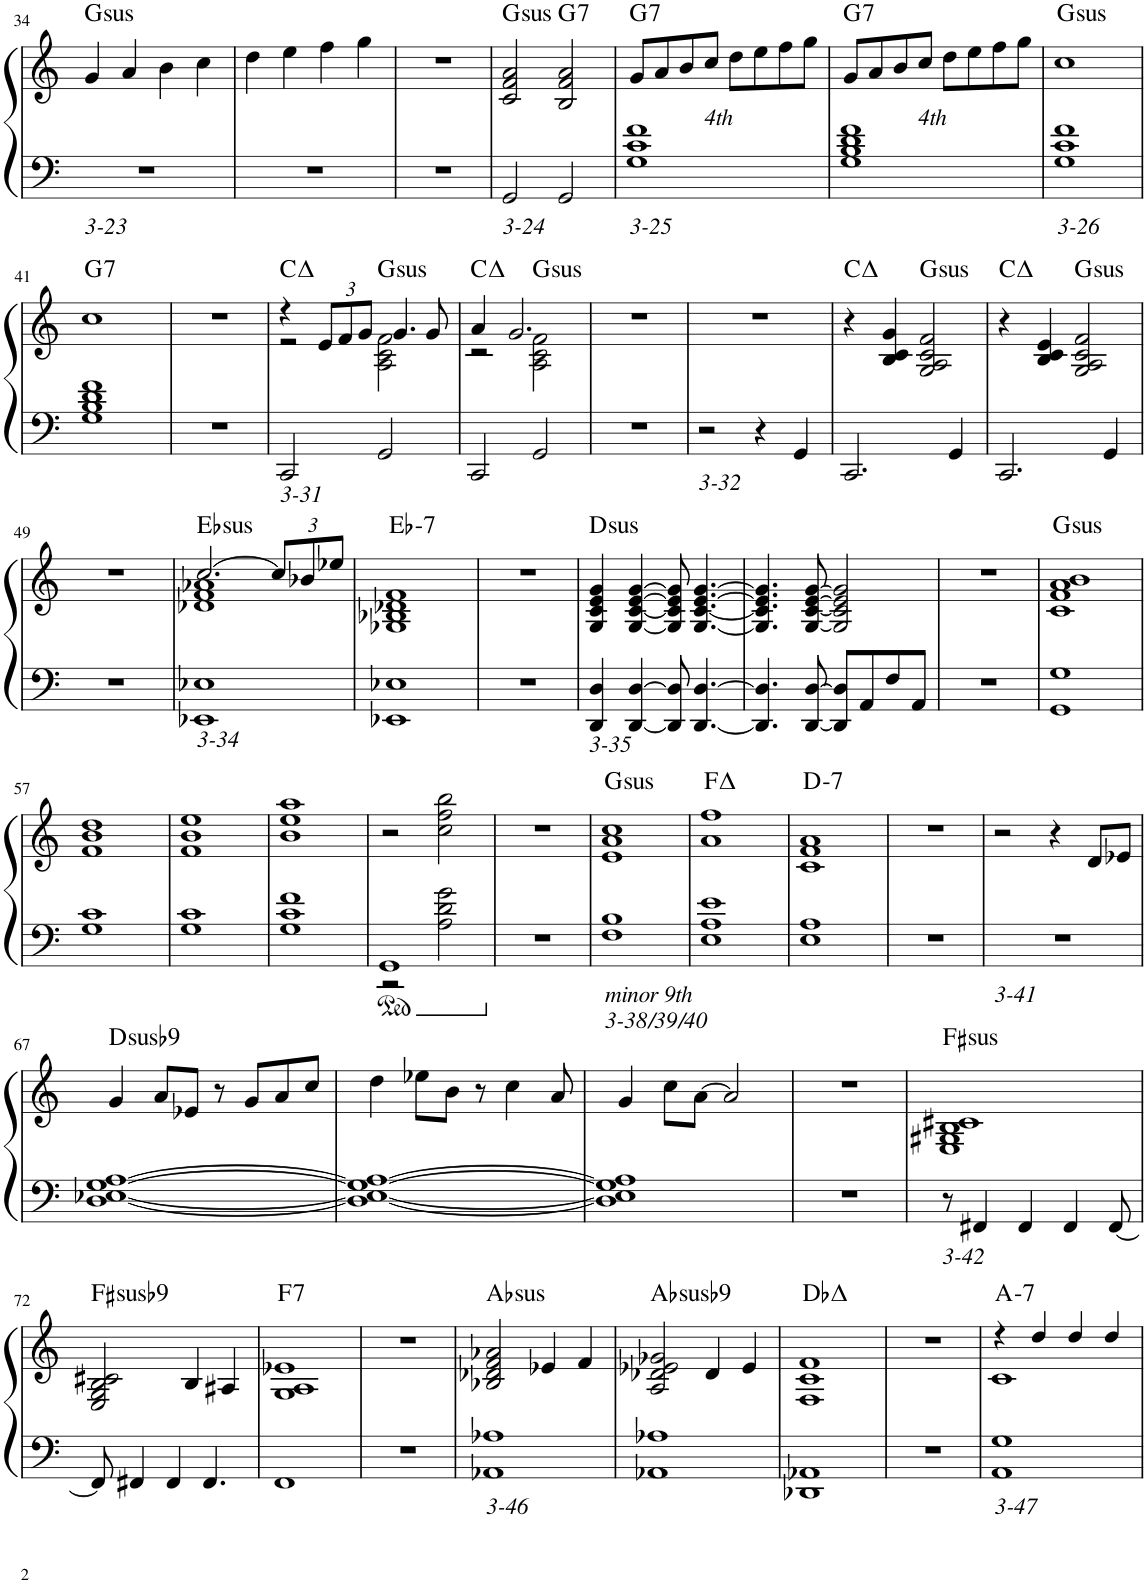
**kern	**kern	**harte
*part1	*part1	*part1
*staff2	*staff1	*
*I"Piano	*	*
*I'Pno.	*	*
!!LO:PB:g=z
*clefF4	*clefG2	*
*k[]	*k[]	*
*M4/4	*M4/4	*
=34	=34	=34
!LO:TX:b:i:t=3-23	!	!LO:H:kt=sus
1r	4g/	G:sus4
.	4a/	.
.	4b\	.
.	4cc\	.
=35	=35	=35
1r	4dd\	.
.	4ee\	.
.	4ff\	.
.	4gg\	.
=36	=36	=36
1r	1r	.
=37	=37	=37
!LO:TX:b:i:t=3-24	!	!LO:H:kt=sus
2GG/	2c/ 2f/ 2a/	G:sus4
!	!	!LO:H:kt=7
2GG/	2B/ 2f/ 2a/	G:7
=38	=38	=38
!LO:TX:b:i:t=3-25	!	!LO:H:kt=7
1G 1c 1f	8g/L	G:7
.	8a/	.
.	8b/	.
!	!LO:TX:b:i:t=4th	!
.	8cc/J	.
.	8dd\L	.
.	8ee\	.
.	8ff\	.
.	8gg\J	.
=39	=39	=39
!	!	!LO:H:kt=7
1G 1B 1d 1f	8g/L	G:7
.	8a/	.
.	8b/	.
!	!LO:TX:b:i:t=4th	!
.	8cc/J	.
.	8dd\L	.
.	8ee\	.
.	8ff\	.
.	8gg\J	.
=40	=40	=40
!LO:TX:b:i:t=3-26	!	!LO:H:kt=sus
1G 1c 1f	1cc	G:sus4
!!LO:LB:g=z
=41	=41	=41
!	!	!LO:H:kt=7
1G 1B 1d 1f	1cc	G:7
=42	=42	=42
1r	1r	.
=43	=43	=43
*	*^	*
!LO:TX:b:i:t=3-31	!	!	!
2CC/	4r	2r	C:maj
*	*Xbrackettup	*	*
.	12e/L	.	.
.	12f/	.	.
.	12g/J	.	.
!	!	!	!LO:H:kt=sus
2GG/	4.g/	2A\ 2c\ 2f\	G:sus4
.	8g/	.	.
=44	=44	=44	=44
2CC/	4a/	2r	C:maj
.	2.g/	.	.
!	!	!	!LO:H:kt=sus
2GG/	.	2A\ 2c\ 2f\	G:sus4
*	*v	*v	*
=45	=45	=45
1r	1r	.
=46	=46	=46
!LO:TX:b:i:t=3-32	!	!
2r	1r	.
4r	.	.
4GG/	.	.
=47	=47	=47
2.CC/	4r	C:maj
.	4B/ 4c/ 4g/	.
!	!	!LO:H:kt=sus
.	2G/ 2A/ 2c/ 2f/	G:sus4
4GG/	.	.
=48	=48	=48
2.CC/	4r	C:maj
.	4B/ 4c/ 4e/	.
!	!	!LO:H:kt=sus
.	2G/ 2A/ 2c/ 2f/	G:sus4
4GG/	.	.
!!LO:LB:g=z
=49	=49	=49
1r	1r	.
=50	=50	=50
*	*^	*
!LO:TX:b:i:t=3-34	!	!	!LO:H:kt=sus
1EE-X 1E-X	[2.cc/	1d-X 1f 1a-X	Eb:sus4
.	12cc/L]	.	.
.	12b-X/	.	.
.	12ee-X/J	.	.
*	*v	*v	*
=51	=51	=51
!	!	!LO:H:kt=7
1EE-X 1E-X	1G-X 1B-X 1d-X 1f	Eb:min7
=52	=52	=52
1r	1r	.
=53	=53	=53
!LO:TX:b:i:t=3-35	!	!LO:H:kt=sus
4DD/ 4D/	4G/ 4c/ 4e/ 4g/	D:sus4
[4DD/ [4D/	[4G/ [4c/ [4e/ [4g/	.
8DD/] 8D/]	8G/] 8c/] 8e/] 8g/]	.
[4.DD/ [4.D/	[4.G/ [4.c/ [4.e/ [4.g/	.
=54	=54	=54
4.DD/] 4.D/]	4.G/] 4.c/] 4.e/] 4.g/]	.
[8DD/ [8D/	[8G/ [8c/ [8e/ [8g/	.
8DD/] 8D/]L	2G/] 2c/] 2e/] 2g/]	.
8AA/	.	.
8F/	.	.
8AA/J	.	.
=55	=55	=55
1r	1r	.
=56	=56	=56
!	!	!LO:H:kt=sus
1GG 1G	1c 1f 1a 1b	G:sus4
!!LO:LB:g=z
=57	=57	=57
1G 1c	1f 1b 1dd	.
=58	=58	=58
1G 1c	1f 1b 1ee	.
=59	=59	=59
1G 1c 1f	1b 1ee 1aa	.
=60	=60	=60
*^	*	*
1GG	2r	2r	.
.	2A\ 2d\ 2g\	2cc\ 2ff\ 2bb\	.
*v	*v	*	*
=61	=61	=61
1r	1r	.
=62	=62	=62
!LO:TX:b:i:t=minor 9th	!	!
!LO:TX:b:t=3-38/39/40	!	!
!	!	!LO:H:kt=sus
1F 1B	1e 1a 1cc	G:sus4
=63	=63	=63
1E 1A 1e	1a 1ff	F:maj
=64	=64	=64
!	!	!LO:H:kt=7
1E 1A	1c 1f 1a	D:min7
=65	=65	=65
1r	1r	.
=66	=66	=66
!LO:TX:b:i:t=3-41	!	!
1r	2r	.
.	4r	.
.	8d/L	.
.	8e-X/J	.
!!LO:LB:g=z
=67	=67	=67
!	!	!LO:H:kt=b9
[1D [1E-X [1G [1A	4g/	D:maj
.	8a/L	.
.	8e-X/J	.
.	8r	.
.	8g/L	.
.	8a/	.
.	8cc/J	.
=68	=68	=68
1D_ 1E-_ 1G_ 1A_	4dd\	.
.	8ee-X\L	.
.	8b\J	.
.	8r	.
.	4cc\	.
.	8a/	.
=69	=69	=69
1D] 1E-] 1G] 1A]	4g/	.
.	8cc\L	.
.	[8a\J	.
.	2a/]	.
=70	=70	=70
1r	1r	.
=71	=71	=71
!LO:TX:b:i:t=3-42	!	!LO:H:kt=sus
8r	1E 1G#X 1B 1c#X	F#:sus4
4FF#X/	.	.
4FF#/	.	.
4FF#/	.	.
[8FF#/	.	.
!!LO:LB:g=z
=72	=72	=72
!	!	!LO:H:kt=b9
8FF#/]	2E/ 2G/ 2B/ 2c#X/	F#:maj
4FF#X/	.	.
4FF#/	.	.
.	4B/	.
4.FF#/	.	.
.	4A#X/	.
=73	=73	=73
!	!	!LO:H:kt=7
1FF	1G 1A 1e-X	F:7
=74	=74	=74
1r	1r	.
=75	=75	=75
!LO:TX:b:i:t=3-46	!	!LO:H:kt=sus
1AA-X 1A-X	2B-X/ 2d-X/ 2f/ 2a-X/	Ab:sus4
.	4e-X/	.
.	4f/	.
=76	=76	=76
!	!	!LO:H:kt=b9
1AA-X 1A-X	2A/ 2d-X/ 2e-X/ 2g-X/	Ab:maj
.	4d-/	.
.	4e-/	.
=77	=77	=77
1DD-X 1AA-X	1F 1c 1f	Db:maj
=78	=78	=78
1r	1r	.
=79	=79	=79
*	*^	*
!LO:TX:b:i:t=3-47	!	!	!LO:H:kt=7
1AA 1G	4r	1c	A:min7
.	4dd/	.	.
.	4dd/	.	.
.	4dd/	.	.
*	*v	*v	*
=	=	=
*-	*-	*-
